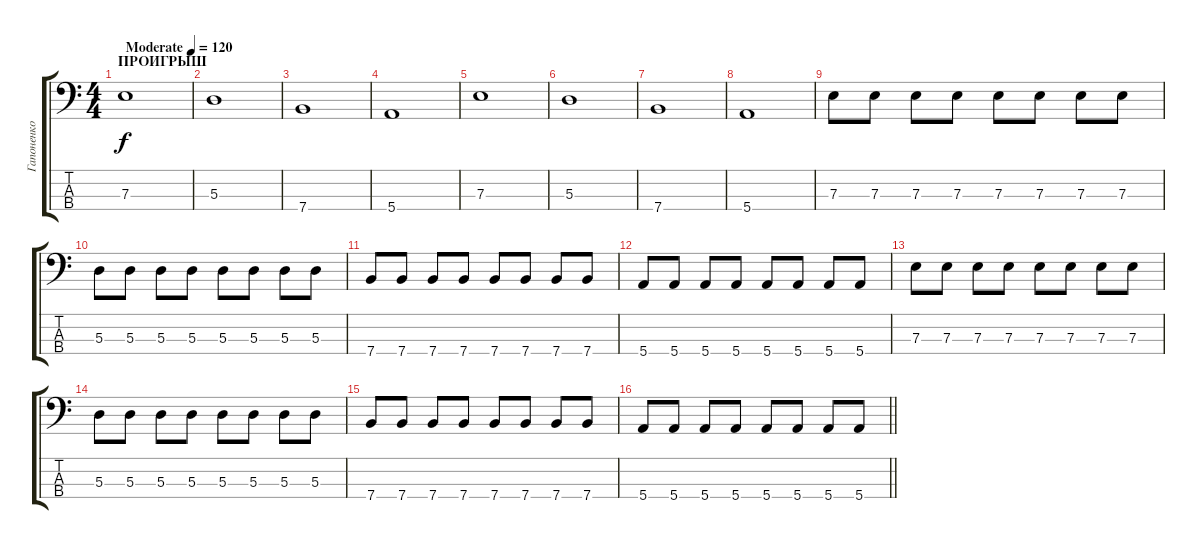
\track ("Гапоненко Андрей" "Гапоненко ") {instrument electricbassfinger}
\staff {score tabs}
\tuning (G2 D2 A1 E1) {hide}
\ts (4 4)
\section ("" "ПРОИГРЫШ")
\tempo (120 "Moderate")
\clef f4
\ks c
7.3.1{dy f instrument electricbassfinger} |
5.3.1 |
7.4.1 |
5.4.1 |
7.3.1 |
5.3.1 |
7.4.1 |
5.4.1 |
7.3.8 7.3.8 7.3.8 7.3.8 7.3.8 7.3.8 7.3.8 7.3.8 |
5.3.8 5.3.8 5.3.8 5.3.8 5.3.8 5.3.8 5.3.8 5.3.8 |
7.4.8 7.4.8 7.4.8 7.4.8 7.4.8 7.4.8 7.4.8 7.4.8 |
5.4.8 5.4.8 5.4.8 5.4.8 5.4.8 5.4.8 5.4.8 5.4.8 |
7.3.8 7.3.8 7.3.8 7.3.8 7.3.8 7.3.8 7.3.8 7.3.8 |
5.3.8 5.3.8 5.3.8 5.3.8 5.3.8 5.3.8 5.3.8 5.3.8 |
7.4.8 7.4.8 7.4.8 7.4.8 7.4.8 7.4.8 7.4.8 7.4.8 |
\barLineRight lightlight
5.4.8 5.4.8 5.4.8 5.4.8 5.4.8 5.4.8 5.4.8 5.4.8
